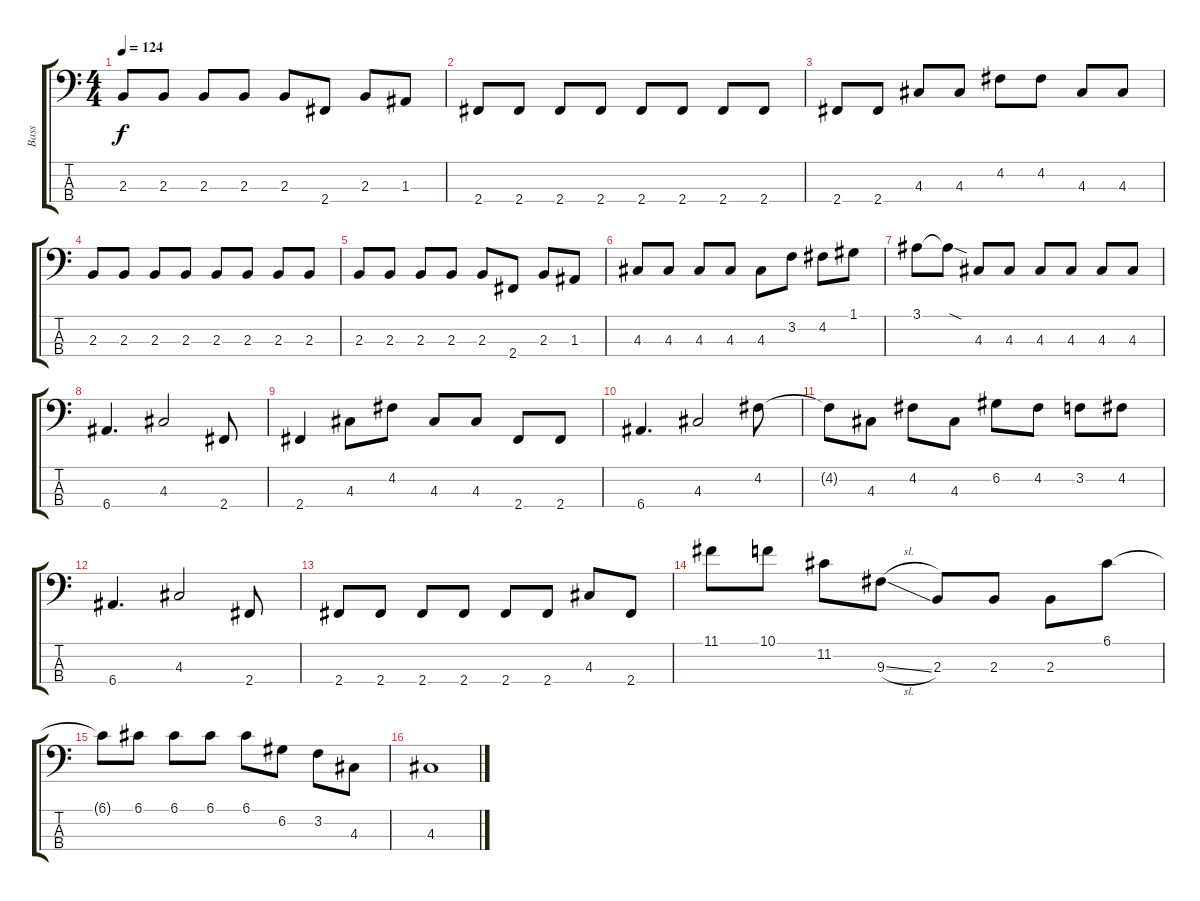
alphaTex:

\track ("Bass" "Bass") {instrument electricbassfinger}
\staff {score tabs}
\tuning (G2 D2 A1 E1) {hide}
\ts (4 4)
\tempo 124
\clef f4
\ks c
2.3.8{dy f} 2.3.8 2.3.8 2.3.8 2.3.8 2.4.8 2.3.8 1.3.8 |
2.4.8 2.4.8 2.4.8 2.4.8 2.4.8 2.4.8 2.4.8 2.4.8 |
2.4.8 2.4.8 4.3.8 4.3.8 4.2.8 4.2.8 4.3.8 4.3.8 |
2.3.8 2.3.8 2.3.8 2.3.8 2.3.8 2.3.8 2.3.8 2.3.8 |
2.3.8 2.3.8 2.3.8 2.3.8 2.3.8 2.4.8 2.3.8 1.3.8 |
4.3.8 4.3.8 4.3.8 4.3.8 4.3.8 3.2.8 4.2.8 1.1.8 |
3.1.8 3.1{sod t}.8 4.3.8 4.3.8 4.3.8 4.3.8 4.3.8 4.3.8 |
6.4.4{d} 4.3.2 2.4.8 |
2.4.4 4.3.8 4.2.8 4.3.8 4.3.8 2.4.8 2.4.8 |
6.4.4{d} 4.3.2 4.2.8 |
4.2{t}.8 4.3.8 4.2.8 4.3.8 6.2.8 4.2.8 3.2.8 4.2.8 |
6.4.4{d} 4.3.2 2.4.8 |
2.4.8 2.4.8 2.4.8 2.4.8 2.4.8 2.4.8 4.3.8 2.4.8 |
11.1.8 10.1.8 11.2.8 9.3{sl}.8 2.3.8 2.3.8 2.3.8 6.1.8 |
6.1{t}.8 6.1.8 6.1.8 6.1.8 6.1.8 6.2.8 3.2.8 4.3.8 |
4.3.1
